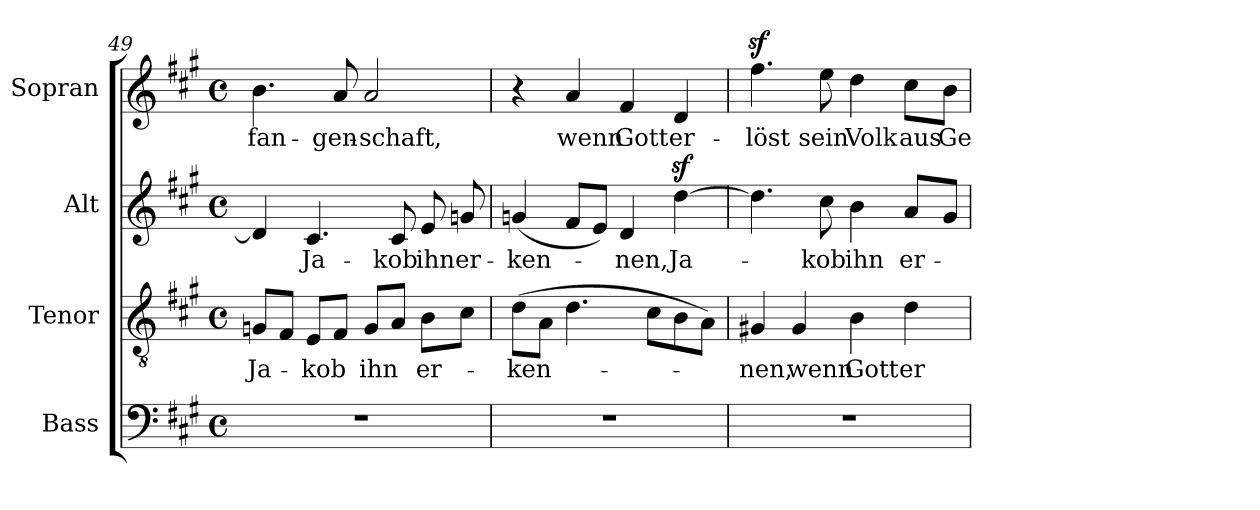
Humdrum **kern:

**kern	**kern	**text	**kern	**text	**kern	**text
*part4	*part3	*part3	*part2	*part2	*part1	*part1
*staff4	*staff3	*staff3	*staff2	*staff2	*staff1	*staff1
*I"Bass	*I"Tenor	*	*I"Alt	*	*I"Sopran	*
*I'B.	*I'T.	*	*I'A.	*	*I'S.	*
*clefF4	*clefGv2	*	*clefG2	*	*clefG2	*
*k[f#c#g#]	*k[f#c#g#]	*	*k[f#c#g#]	*	*k[f#c#g#]	*
*A:	*A:	*	*A:	*	*A:	*
*M4/4	*M4/4	*	*M4/4	*	*M4/4	*
*met(c)	*met(c)	*	*met(c)	*	*met(c)	*
=49	=49	=49	=49	=49	=49	=49
!	!	!LO:LY:b	!	!	!	!LO:LY:b
1r	8Gn/L	Ja-	4d/]	.	4.b\	-fan-
.	8F#/J	.	.	.	.	.
!	!	!LO:LY:b	!	!LO:LY:b	!	!
.	8E/L	-kob	4.c#/	Ja-	.	.
!	!	!	!	!	!	!LO:LY:b
.	8F#/J	.	.	.	8a/	-gen-
!	!	!LO:LY:b	!	!	!	!LO:LY:b
.	8G/L	ihn	.	.	2a/	-schaft,
!	!	!	!	!LO:LY:b	!	!
.	8A/J	.	8c#/	-kob	.	.
!	!	!LO:LY:b	!	!LO:LY:b	!	!
.	8B\L	er-	8e/	ihn	.	.
!	!	!	!	!LO:LY:b	!	!
.	8c#\J	.	8gn/	er-	.	.
=50	=50	=50	=50	=50	=50	=50
!	!	!LO:LY:b	!	!LO:LY:b	!	!
1r	(>8d\L	-ken-	(<4gn/	-ken-	4r	.
.	8A\J	.	.	.	.	.
!	!	!	!	!	!	!LO:LY:b
.	4.d\	.	8f#/L	.	4a/	wenn
.	.	.	8e/J)	.	.	.
!	!	!	!	!LO:LY:b	!	!LO:LY:b
.	.	.	4d/	-nen,	4f#/	Gott
.	8c#\L	.	.	.	.	.
!	!	!	!	!LO:LY:b	!	!LO:LY:b
.	8B\	.	[4ddz>\	Ja-	4d/	er-
.	8A\J)	.	.	.	.	.
=51	=51	=51	=51	=51	=51	=51
!	!	!LO:LY:b	!	!	!	!LO:LY:b
1r	4G#X/	-nen,	4.dd\]	.	4.ff#z>\	-löst
!	!	!LO:LY:b	!	!	!	!
.	4G#/	wenn	.	.	.	.
!	!	!	!	!LO:LY:b	!	!LO:LY:b
.	.	.	8cc#\	-kob	8ee\	sein
!	!	!LO:LY:b	!	!LO:LY:b	!	!LO:LY:b
.	4B\	Gott	4b\	ihn	4dd\	Volk
!	!	!LO:LY:b	!	!LO:LY:b	!	!LO:LY:b
.	4d\	er-	8a/L	er-	8cc#\L	aus
!	!	!	!	!	!	!LO:LY:b
.	.	.	8g#/J	.	8b\J	Ge-
=	=	=	=	=	=	=
*-	*-	*-	*-	*-	*-	*-
